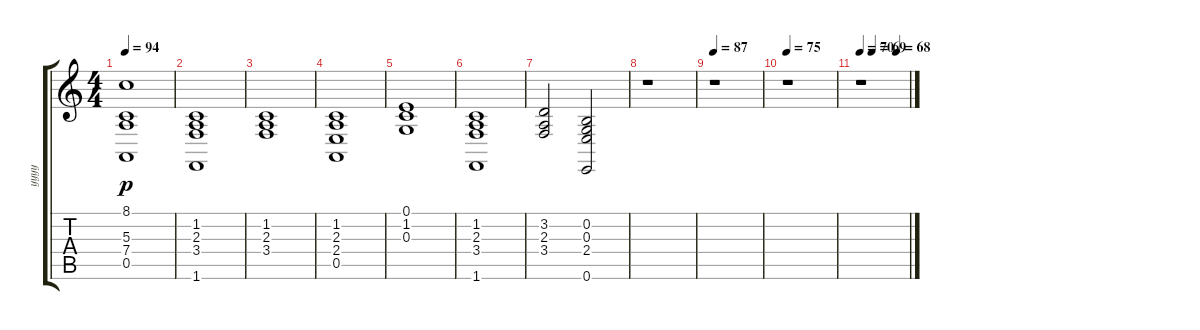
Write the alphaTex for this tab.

\track ("уууу" "уууу") {instrument stringensemble1}
\staff {score tabs}
\tuning (E4 B3 G3 D3 A2 E2) {hide}
\ts (4 4)
\tempo 94
\clef g2
\ks c
(8.1 5.3 7.4 0.5).1{dy p} |
(1.2 2.3 3.4 1.6).1 |
(1.2 2.3 3.4).1 |
(1.2 2.3 2.4 0.5).1 |
(0.1 1.2 0.3).1 |
(1.2 2.3 3.4 1.6).1 |
(3.2 2.3 3.4).2 (0.2 0.3 2.4 0.6).2 |
r.1 |
\tempo 87
r.1 |
\tempo 75
r.1 |
\tempo 70
\tempo (69 0.25)
\tempo (68 0.75)
r.1
